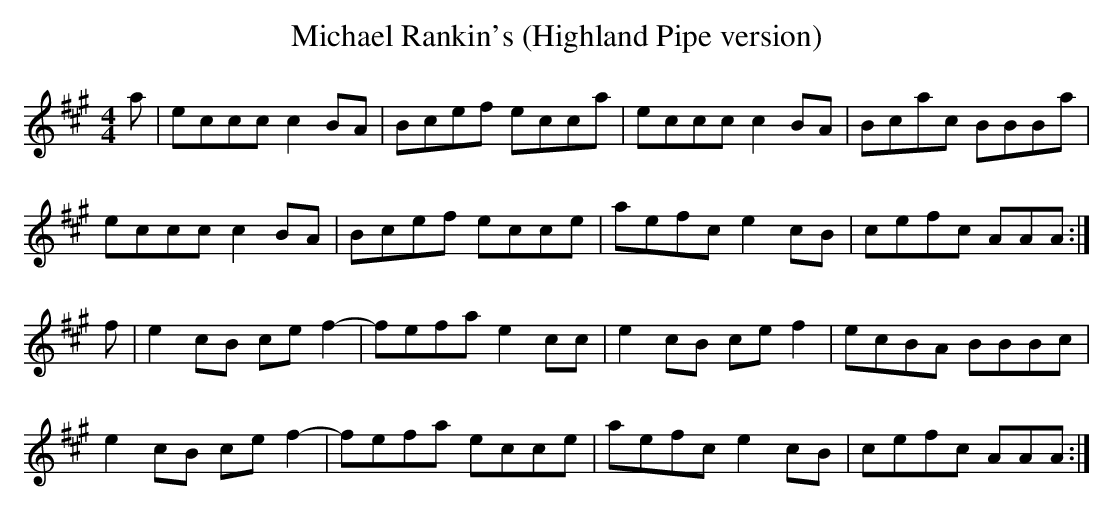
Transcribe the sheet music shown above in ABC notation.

X:1
T: Michael Rankin's (Highland Pipe version)
M: 4/4
L: 1/8
K: Amaj
a|eccc c2 BA|Bcef ecca|eccc c2 BA|Bcac BBBa|
eccc c2 BA|Bcef ecce|aefc e2 cB|cefc AAA:|
f|e2 cB ce f2-|fefa e2 cc|e2 cB ce f2|ecBA BBBc|
e2 cB ce f2-|fefa ecce|aefc e2 cB|cefc AAA:|
